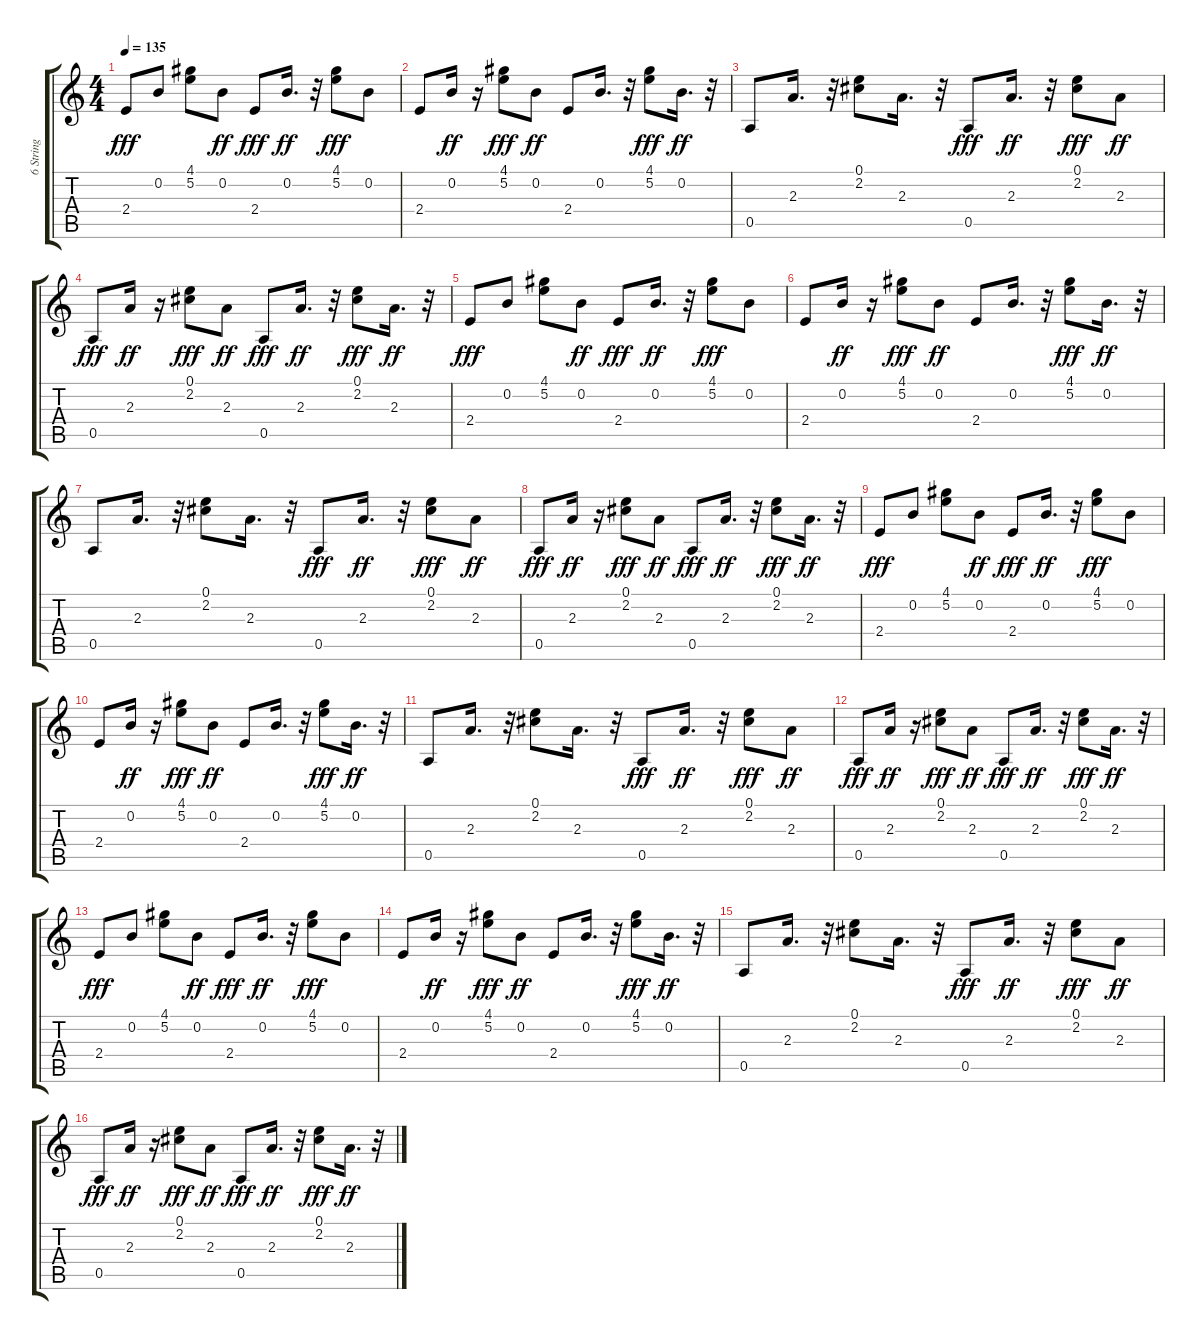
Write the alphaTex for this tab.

\track ("6 String" "6 String") {instrument acousticguitarsteel}
\staff {score tabs}
\tuning (E4 B3 G3 D3 A2 E2) {hide}
\ts (4 4)
\tempo 135
\clef g2
\ks c
2.4.8{dy fff} 0.2.8 (4.1 5.2).8 0.2.8{dy ff} 2.4.8{dy fff} 0.2.16{d dy ff} r.32 (4.1 5.2).8{dy fff} 0.2.8 |
2.4.8 0.2.16{dy ff} r.16 (4.1 5.2).8{dy fff} 0.2.8{dy ff} 2.4.8 0.2.16{d} r.32 (4.1 5.2).8{dy fff} 0.2.16{d dy ff} r.32 |
0.5.8 2.3.16{d} r.32 (0.1 2.2).8 2.3.16{d} r.32 0.5.8{dy fff} 2.3.16{d dy ff} r.32 (0.1 2.2).8{dy fff} 2.3.8{dy ff} |
0.5.8{dy fff} 2.3.16{dy ff} r.16 (0.1 2.2).8{dy fff} 2.3.8{dy ff} 0.5.8{dy fff} 2.3.16{d dy ff} r.32 (0.1 2.2).8{dy fff} 2.3.16{d dy ff} r.32 |
2.4.8{dy fff} 0.2.8 (4.1 5.2).8 0.2.8{dy ff} 2.4.8{dy fff} 0.2.16{d dy ff} r.32 (4.1 5.2).8{dy fff} 0.2.8 |
2.4.8 0.2.16{dy ff} r.16 (4.1 5.2).8{dy fff} 0.2.8{dy ff} 2.4.8 0.2.16{d} r.32 (4.1 5.2).8{dy fff} 0.2.16{d dy ff} r.32 |
0.5.8 2.3.16{d} r.32 (0.1 2.2).8 2.3.16{d} r.32 0.5.8{dy fff} 2.3.16{d dy ff} r.32 (0.1 2.2).8{dy fff} 2.3.8{dy ff} |
0.5.8{dy fff} 2.3.16{dy ff} r.16 (0.1 2.2).8{dy fff} 2.3.8{dy ff} 0.5.8{dy fff} 2.3.16{d dy ff} r.32 (0.1 2.2).8{dy fff} 2.3.16{d dy ff} r.32 |
2.4.8{dy fff} 0.2.8 (4.1 5.2).8 0.2.8{dy ff} 2.4.8{dy fff} 0.2.16{d dy ff} r.32 (4.1 5.2).8{dy fff} 0.2.8 |
2.4.8 0.2.16{dy ff} r.16 (4.1 5.2).8{dy fff} 0.2.8{dy ff} 2.4.8 0.2.16{d} r.32 (4.1 5.2).8{dy fff} 0.2.16{d dy ff} r.32 |
0.5.8 2.3.16{d} r.32 (0.1 2.2).8 2.3.16{d} r.32 0.5.8{dy fff} 2.3.16{d dy ff} r.32 (0.1 2.2).8{dy fff} 2.3.8{dy ff} |
0.5.8{dy fff} 2.3.16{dy ff} r.16 (0.1 2.2).8{dy fff} 2.3.8{dy ff} 0.5.8{dy fff} 2.3.16{d dy ff} r.32 (0.1 2.2).8{dy fff} 2.3.16{d dy ff} r.32 |
2.4.8{dy fff} 0.2.8 (4.1 5.2).8 0.2.8{dy ff} 2.4.8{dy fff} 0.2.16{d dy ff} r.32 (4.1 5.2).8{dy fff} 0.2.8 |
2.4.8 0.2.16{dy ff} r.16 (4.1 5.2).8{dy fff} 0.2.8{dy ff} 2.4.8 0.2.16{d} r.32 (4.1 5.2).8{dy fff} 0.2.16{d dy ff} r.32 |
0.5.8 2.3.16{d} r.32 (0.1 2.2).8 2.3.16{d} r.32 0.5.8{dy fff} 2.3.16{d dy ff} r.32 (0.1 2.2).8{dy fff} 2.3.8{dy ff} |
0.5.8{dy fff} 2.3.16{dy ff} r.16 (0.1 2.2).8{dy fff} 2.3.8{dy ff} 0.5.8{dy fff} 2.3.16{d dy ff} r.32 (0.1 2.2).8{dy fff} 2.3.16{d dy ff} r.32
